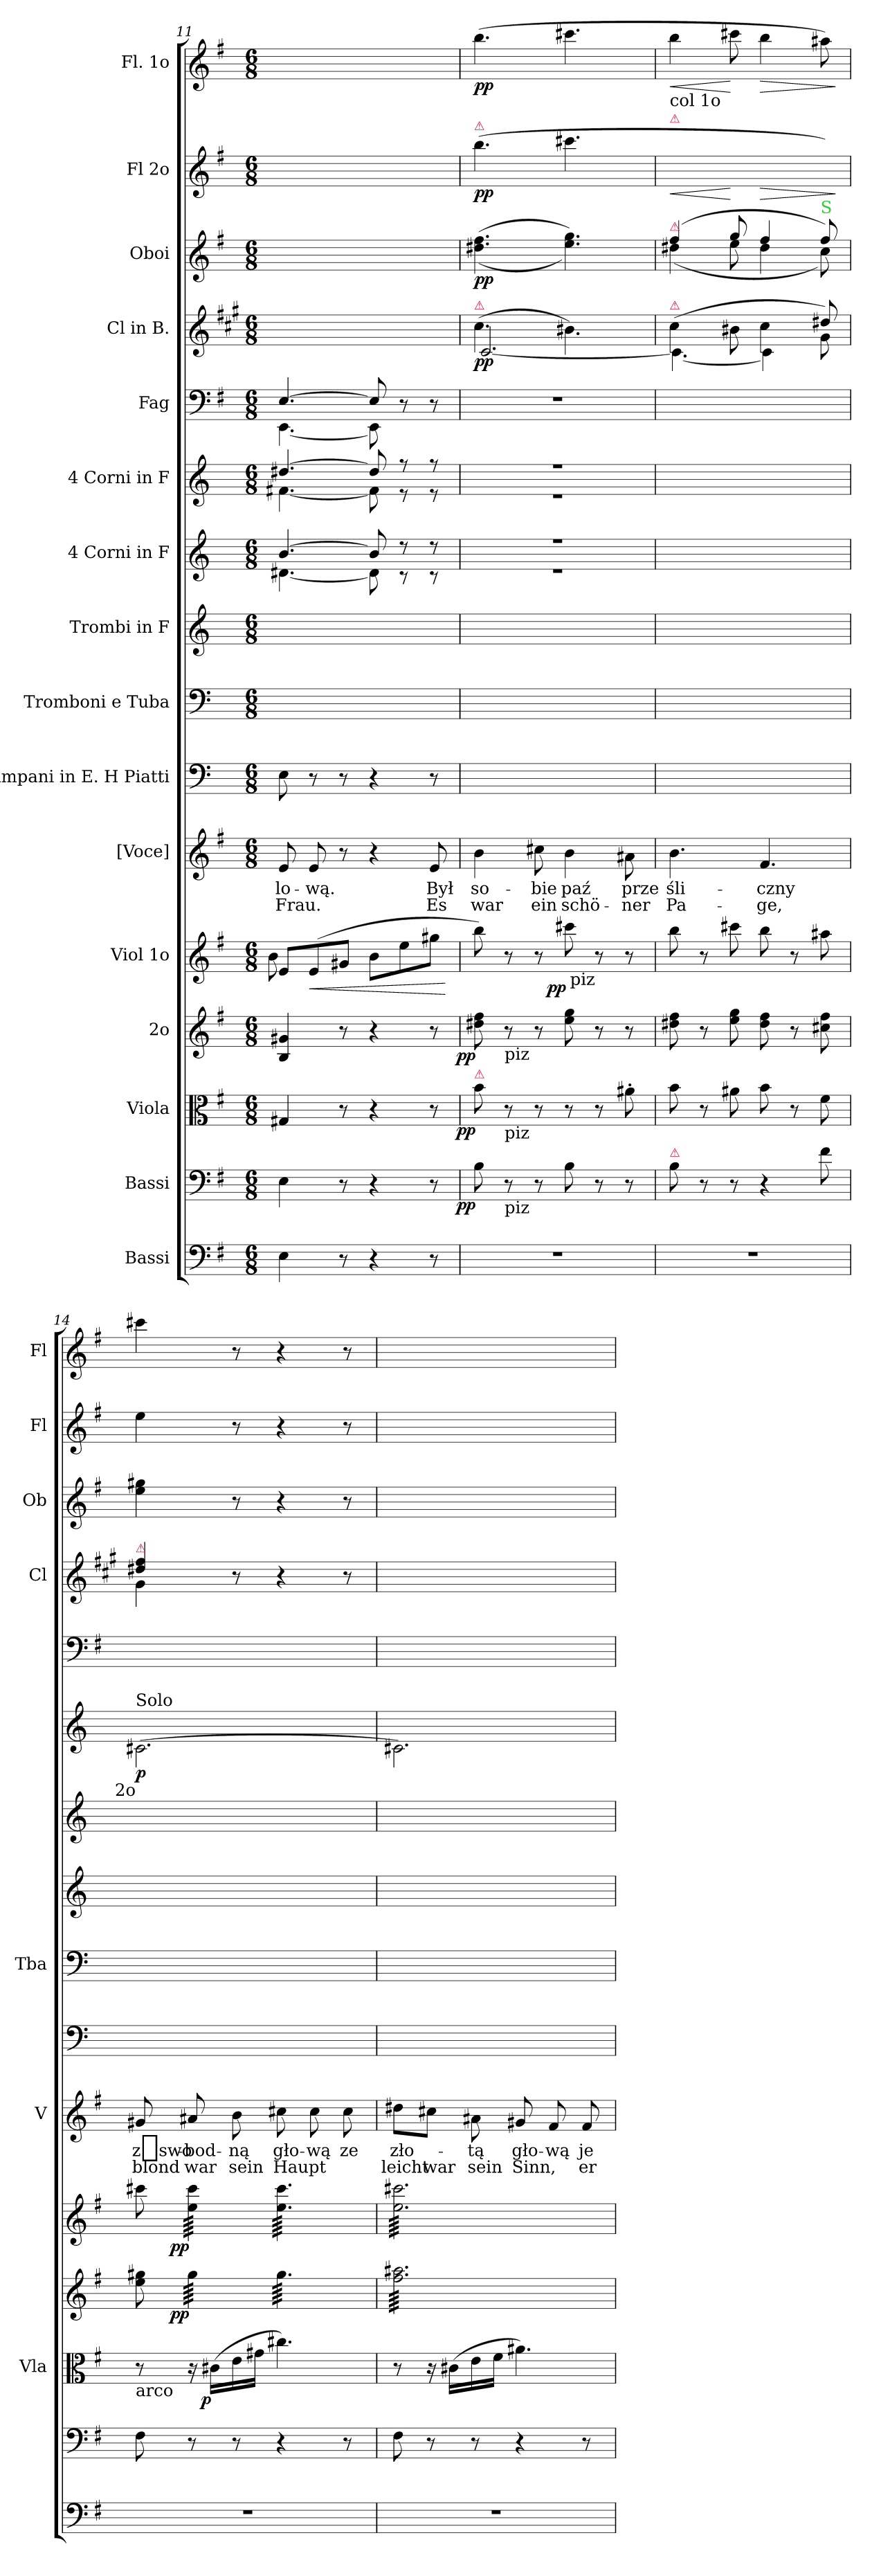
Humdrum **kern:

**kern	**kern	**dynam	**kern	**dynam	**kern	**dynam	**kern	**dynam	**kern	**text	**text	**kern	**kern	**kern	**kern	**kern	**dynam	**kern	**kern	**dynam	**kern	**dynam	**kern	**dynam	**kern	**dynam
*part16	*part15	*part15	*part14	*part14	*part13	*part13	*part12	*part12	*part11	*part11	*part11	*part10	*part9	*part8	*part7	*part6	*part6	*part5	*part4	*part4	*part3	*part3	*part2	*part2	*part1	*part1
*staff16	*staff15	*staff15	*staff14	*staff14	*staff13	*staff13	*staff12	*staff12	*staff11	*staff11	*staff11	*staff10	*staff9	*staff8	*staff7	*staff6	*staff6	*staff5	*staff4	*staff4	*staff3	*staff3	*staff2	*staff2	*staff1	*staff1
*I"Bassi	*I"Bassi	*	*I"Viola	*	*I"2o	*	*I"Viol 1o	*	*I"[Voce]	*	*	*I"Timpani in E. H Piatti	*I"Tromboni e Tuba	*I"Trombi in F	*I"4 Corni in F	*I"4 Corni in F	*	*I"Fag	*I"Cl in B.	*	*I"Oboi	*	*I"Fl 2o	*	*I"Fl. 1o	*
*	*	*	*I'Vla	*	*	*	*	*	*I'V	*	*	*	*I'Tba	*	*	*	*	*	*I'Cl	*	*I'Ob	*	*I'Fl	*	*I'Fl	*
*clefF4	*clefF4	*	*clefC3	*	*clefG2	*	*clefG2	*	*clefG2	*	*	*clefF4	*clefF4	*clefG2	*clefG2	*clefG2	*	*clefF4	*clefG2	*	*clefG2	*	*clefG2	*	*clefG2	*
*	*	*	*	*	*	*	*	*	*	*	*	*	*	*ITrd-3c-5	*ITrd4c7	*ITrd4c7	*	*	*ITrd1c2	*	*	*	*	*	*	*
*k[f#]	*k[f#]	*	*k[f#]	*	*k[f#]	*	*k[f#]	*	*k[f#]	*	*	*k[]	*k[]	*k[b-]	*k[b-]	*k[b-]	*	*k[f#]	*k[f#]	*	*k[f#]	*	*k[f#]	*	*k[f#]	*
*M6/8	*M6/8	*	*M6/8	*	*M6/8	*	*M6/8	*	*M6/8	*	*	*M6/8	*M6/8	*M6/8	*M6/8	*M6/8	*	*M6/8	*M6/8	*	*M6/8	*	*M6/8	*	*M6/8	*
=11	=11	=11	=11	=11	=11	=11	=11	=11	=11	=11	=11	=11	=11	=11	=11	=11	=11	=11	=11	=11	=11	=11	=11	=11	=11	=11
*	*	*	*	*	*	*	*^	*	*	*	*	*	*	*	*^	*^	*	*^	*	*	*	*	*	*	*	*
4E\	4E\	.	4G#X/	.	4B/ 4g#X/	.	8e/L	8b\	.	8e/	-lo-	Frau.	8E\	2.ryy	2.ryy	[4.e/	[4.G#X\	[4.g#X/	[4.Bn\	.	[4.E/	[4.EE\	2.ryy	.	2.ryy	.	2.ryy	.	2.ryy	.
!	!	!	!	!	!	!	!	!	!LO:HP:b	!	!	!	!	!	!	!	!	!	!	!	!	!	!	!	!	!	!	!	!	!
.	.	.	.	.	.	.	(<8e/	8ryy	<	8e/	-wą.	.	8r	.	.	.	.	.	.	.	.	.	.	.	.	.	.	.	.	.
8r	8r	.	8r	.	8r	.	8g#X/J	8ryy	.	8r	.	.	8r	.	.	.	.	.	.	.	.	.	.	.	.	.	.	.	.	.
4r	4r	.	4r	.	4r	.	8b\L	4ryy	.	4r	.	.	4r	.	.	8e/]	8G#\]	8g#/]	8B\]	.	8E/]	8EE\]	.	.	.	.	.	.	.	.
.	.	.	.	.	.	.	8ee\	.	.	.	.	.	.	.	.	8r	8rc	8r	8r	.	8r	8ryy	.	.	.	.	.	.	.	.
8r	8r	.	8r	.	8r	.	8gg#X\J	8ryy	.	8e/	Był	Es	8r	.	.	8r	8rc	8r	8r	.	8r	8ryy	.	.	.	.	.	.	.	.
*	*	*	*	*	*	*	*	*	*	*	*	*	*	*	*	*v	*v	*	*	*	*v	*v	*	*	*	*	*	*	*	*
*	*	*	*	*	*	*	*v	*v	*	*	*	*	*	*	*	*	*v	*v	*	*	*	*	*	*	*	*	*	*
.	.	.	.	.	.	.	.	[	.	.	.	.	.	.	.	.	.	.	.	.	.	.	.	.	.	.
=12	=12	=12	=12	=12	=12	=12	=12	=12	=12	=12	=12	=12	=12	=12	=12	=12	=12	=12	=12	=12	=12	=12	=12	=12	=12	=12
*	*	*	*	*	*	*	*	*	*	*	*	*	*	*	*^	*^	*	*	*^	*	*	*	*	*	*	*
!	!	!	!	!	!	!	!	!	!	!	!	!	!	!	!	!	!	!	!	!	!	!	!	!	!	!LO:TX:a:color=crimson:t=⚠	!	!	!
!	!	!	!	!	!	!	!	!	!	!	!	!	!	!	!	!	!	!	!	!	!LO:TX:a:color=crimson:t=⚠	!	!	!	!	!	!	!	!
!	!	!	!LO:TX:a:color=crimson:t=⚠	!	!	!	!	!	!	!	!	!	!	!	!	!	!	!	!	!	!	!	!	!	!	!	!	!	!
!	!	!LO:DY:rj	!	!LO:DY:rj	!	!LO:DY:rj	!	!	!	!	!	!	!	!	!	!	!	!	!	!	!	!	!	!	!	!	!	!	!
2.r	8B\	pp	8b\	pp	8dd#X\ 8ff#\	pp	8bb\)	.	4b\	so-	war	2.ryy	2.ryy	2.ryy	2.r	2.r	2.r	2.r	.	2.r	(4.b\	[2.B/	pp	(<(>4.dd#X\ 4.ff#\	pp	(4.bb\	pp	(4.bb\	pp
!	!	!	!	!	!LO:TX:b:t=piz	!	!	!	!	!	!	!	!	!	!	!	!	!	!	!	!	!	!	!	!	!	!	!	!
!	!	!	!LO:TX:b:t=piz	!	!	!	!	!	!	!	!	!	!	!	!	!	!	!	!	!	!	!	!	!	!	!	!	!	!
!	!LO:TX:b:t=piz	!	!	!	!	!	!	!	!	!	!	!	!	!	!	!	!	!	!	!	!	!	!	!	!	!	!	!	!
.	8r	.	8r	.	8r	.	8r	.	.	.	.	.	.	.	.	.	.	.	.	.	.	.	.	.	.	.	.	.	.
.	8r	.	8r	.	8r	.	8r	.	8cc#X\	-bie	ein	.	.	.	.	.	.	.	.	.	.	.	.	.	.	.	.	.	.
!	!	!	!	!	!	!	!	!LO:DY:rj	!	!	!	!	!	!	!	!	!	!	!	!	!	!	!	!	!	!	!	!	!
.	8B\	.	8r	.	8ee\ 8gg\	.	8ccc#X\	pp	4b\	paź	schö-	.	.	.	.	.	.	.	.	.	4.a#X\)	.	.	4.ee\ 4.gg\))	.	4.ccc#X\	.	4.ccc#X\	.
!	!	!	!	!	!	!	!LO:TX:b:rj:t=piz	!	!	!	!	!	!	!	!	!	!	!	!	!	!	!	!	!	!	!	!	!	!
.	8r	.	8r	.	8r	.	8r	.	.	.	.	.	.	.	.	.	.	.	.	.	.	.	.	.	.	.	.	.	.
.	8r	.	8a#X'\	.	8r	.	8r	.	8a#X\	prze	-ner	.	.	.	.	.	.	.	.	.	.	.	.	.	.	.	.	.	.
*	*	*	*	*	*	*	*	*	*	*	*	*	*	*	*v	*v	*	*	*	*	*	*	*	*	*	*	*	*	*
*	*	*	*	*	*	*	*	*	*	*	*	*	*	*	*	*v	*v	*	*	*	*	*	*	*	*	*	*	*
=13	=13	=13	=13	=13	=13	=13	=13	=13	=13	=13	=13	=13	=13	=13	=13	=13	=13	=13	=13	=13	=13	=13	=13	=13	=13	=13	=13
*	*	*	*	*	*	*	*	*	*	*	*	*	*	*	*	*	*	*	*	*	*	*^	*	*	*	*	*
!	!	!	!	!	!	!	!	!	!	!	!	!	!	!	!	!	!	!	!	!	!	!	!	!	!LO:TX:a:color=crimson:t=⚠	!	!	!
!	!	!	!	!	!	!	!	!	!	!	!	!	!	!	!	!	!	!	!	!	!	!	!	!	!LO:TX:a:t=col 1o	!	!	!
!	!	!	!	!	!	!	!	!	!	!	!	!	!	!	!	!	!	!	!	!	!	!LO:TX:a:color=crimson:t=⚠	!	!	!	!	!	!
!	!	!	!	!	!	!	!	!	!	!	!	!	!	!	!	!	!	!	!LO:TX:a:color=crimson:t=⚠	!	!	!	!	!	!	!	!	!
!	!LO:TX:a:color=crimson:t=⚠	!	!	!	!	!	!	!	!	!	!	!	!	!	!	!	!	!	!	!	!	!	!	!	!	!	!	!
!	!	!	!	!	!	!	!	!	!	!	!	!	!	!	!	!	!	!	!	!	!	!	!	!	!	!LO:HP:b	!	!LO:HP:b
2.r	8B\	.	8b\	.	8dd#X\ 8ff#\	.	8bb\	.	4.b\	-śli-	Pa-	2.ryy	2.ryy	2.ryy	2.ryy	2.ryy	.	2.ryy	(4b\	4.B\_	.	(4ff#/	(4dd#X\	.	4bb\yy	<	4bb\	<
.	8r	.	8r	.	8r	.	8r	.	.	.	.	.	.	.	.	.	.	.	.	.	.	.	.	.	.	.	.	.
.	8r	.	8a#X\	.	8ee\ 8gg\	.	8ccc#X\	.	.	.	.	.	.	.	.	.	.	.	8a#X\	.	.	8gg/	8ee\	.	8ccc#X\yy	[	8ccc#X\	[
!	!	!	!	!	!	!	!	!	!	!	!	!	!	!	!	!	!	!	!	!	!	!	!	!	!	!LO:HP:b	!	!LO:HP:b
.	4r	.	8b\	.	8dd#\ 8ff#\	.	8bb\	.	4.f#/	-czny	-ge,	.	.	.	.	.	.	.	4b\	4B\]	.	4ff#/	4dd#\	.	4bb\yy	>	4bb\	>
.	.	.	8r	.	8r	.	8r	.	.	.	.	.	.	.	.	.	.	.	.	.	.	.	.	.	.	.	.	.
!	!	!	!	!	!	!	!	!	!	!	!	!	!	!	!	!	!	!	!	!	!	!LO:TX:a:color=limegreen:t=S	!	!	!	!	!	!
.	8f#\	.	8f#\	.	8cc#X\ 8ff#\	.	8aa#X\	.	.	.	.	.	.	.	.	.	.	.	8cc#X/)	8f#\	.	8ff#/)	8cc\)	.	8aa#X\yy)	.	8aa#X\)	.
*	*	*	*	*	*	*	*	*	*	*	*	*	*	*	*	*	*	*	*v	*v	*	*	*	*	*	*	*	*
*	*	*	*	*	*	*	*	*	*	*	*	*	*	*	*	*	*	*	*	*	*v	*v	*	*	*	*	*
.	.	.	.	.	.	.	.	.	.	.	.	.	.	.	.	.	.	.	.	.	.	.	.	]	.	]
=14	=14	=14	=14	=14	=14	=14	=14	=14	=14	=14	=14	=14	=14	=14	=14	=14	=14	=14	=14	=14	=14	=14	=14	=14	=14	=14
*	*	*	*	*	*	*	*	*	*	*	*	*	*	*	*	*	*	*	*^	*	*	*	*	*	*	*
!	!	!	!	!	!	!	!	!	!	!	!	!	!	!	!	!	!	!	!LO:TX:a:color=crimson:t=⚠	!	!	!	!	!	!	!	!
!	!	!	!	!	!	!	!	!	!	!	!	!	!	!	!	!LO:TX:b:rj:t=2o	!	!	!	!	!	!	!	!	!	!	!
!	!	!	!	!	!	!	!	!	!	!	!	!	!	!	!	!LO:TX:a:t=Solo	!	!	!	!	!	!	!	!	!	!	!
!	!	!	!LO:TX:b:t=arco	!	!	!	!	!	!	!	!	!	!	!	!	!	!	!	!	!	!	!	!	!	!	!	!
2.r	8F#\	.	8r	.	8ee\ 8gg#X\	.	8ccc#X\	.	8g#X/	z_swo-	blond	2.ryy	2.ryy	2.ryy	2.ryy	[2.F#X\	p	2.ryy	4cc#X/ 4ee/	4f#\	.	4ee\ 4gg#X\	.	4ee\	.	4ccc#X\	.
!	!	!	!	!	!	!LO:DY:rj	!	!LO:DY:rj	!	!	!	!	!	!	!	!	!	!	!	!	!	!	!	!	!	!	!
*	*	*	*	*	*tremolo	*	*	*	*	*	*	*	*	*	*	*	*	*	*	*	*	*	*	*	*	*	*
*	*	*	*	*	*	*	*tremolo	*	*	*	*	*	*	*	*	*	*	*	*	*	*	*	*	*	*	*	*
.	8r	.	16r	.	64gg#\LLLL	pp	64ee\ 64ccc#\LLLL	pp	8a#X/	-bod-	war	.	.	.	.	.	.	.	.	.	.	.	.	.	.	.	.
.	.	.	.	.	64gg#\	.	64ee\ 64ccc#\	.	.	.	.	.	.	.	.	.	.	.	.	.	.	.	.	.	.	.	.
.	.	.	.	.	64gg#\	.	64ee\ 64ccc#\	.	.	.	.	.	.	.	.	.	.	.	.	.	.	.	.	.	.	.	.
.	.	.	.	.	64gg#\	.	64ee\ 64ccc#\	.	.	.	.	.	.	.	.	.	.	.	.	.	.	.	.	.	.	.	.
!	!	!	!	!LO:DY:rj	!	!	!	!	!	!	!	!	!	!	!	!	!	!	!	!	!	!	!	!	!	!	!
.	.	.	(16c#X\LL	p	64gg#\	.	64ee\ 64ccc#\	.	.	.	.	.	.	.	.	.	.	.	.	.	.	.	.	.	.	.	.
.	.	.	.	.	64gg#\	.	64ee\ 64ccc#\	.	.	.	.	.	.	.	.	.	.	.	.	.	.	.	.	.	.	.	.
.	.	.	.	.	64gg#\	.	64ee\ 64ccc#\	.	.	.	.	.	.	.	.	.	.	.	.	.	.	.	.	.	.	.	.
.	.	.	.	.	64gg#\	.	64ee\ 64ccc#\	.	.	.	.	.	.	.	.	.	.	.	.	.	.	.	.	.	.	.	.
.	8r	.	16e\	.	64gg#\	.	64ee\ 64ccc#\	.	8b\	-ną	sein	.	.	.	.	.	.	.	8r	8ryy	.	8r	.	8r	.	8r	.
.	.	.	.	.	64gg#\	.	64ee\ 64ccc#\	.	.	.	.	.	.	.	.	.	.	.	.	.	.	.	.	.	.	.	.
.	.	.	.	.	64gg#\	.	64ee\ 64ccc#\	.	.	.	.	.	.	.	.	.	.	.	.	.	.	.	.	.	.	.	.
.	.	.	.	.	64gg#\	.	64ee\ 64ccc#\	.	.	.	.	.	.	.	.	.	.	.	.	.	.	.	.	.	.	.	.
.	.	.	16g#X\JJ	.	64gg#\	.	64ee\ 64ccc#\	.	.	.	.	.	.	.	.	.	.	.	.	.	.	.	.	.	.	.	.
.	.	.	.	.	64gg#\	.	64ee\ 64ccc#\	.	.	.	.	.	.	.	.	.	.	.	.	.	.	.	.	.	.	.	.
.	.	.	.	.	64gg#\	.	64ee\ 64ccc#\	.	.	.	.	.	.	.	.	.	.	.	.	.	.	.	.	.	.	.	.
.	.	.	.	.	64gg#\JJJJ	.	64ee\ 64ccc#\JJJJ	.	.	.	.	.	.	.	.	.	.	.	.	.	.	.	.	.	.	.	.
.	4r	.	4.cc#X\)	.	64gg#\LLLL	.	64ee\ 64ccc#\LLLL	.	8cc#X\	gło-	Haupt	.	.	.	.	.	.	.	4r	4ryy	.	4r	.	4r	.	4r	.
.	.	.	.	.	64gg#\	.	64ee\ 64ccc#\	.	.	.	.	.	.	.	.	.	.	.	.	.	.	.	.	.	.	.	.
.	.	.	.	.	64gg#\	.	64ee\ 64ccc#\	.	.	.	.	.	.	.	.	.	.	.	.	.	.	.	.	.	.	.	.
.	.	.	.	.	64gg#\	.	64ee\ 64ccc#\	.	.	.	.	.	.	.	.	.	.	.	.	.	.	.	.	.	.	.	.
.	.	.	.	.	64gg#\	.	64ee\ 64ccc#\	.	.	.	.	.	.	.	.	.	.	.	.	.	.	.	.	.	.	.	.
.	.	.	.	.	64gg#\	.	64ee\ 64ccc#\	.	.	.	.	.	.	.	.	.	.	.	.	.	.	.	.	.	.	.	.
.	.	.	.	.	64gg#\	.	64ee\ 64ccc#\	.	.	.	.	.	.	.	.	.	.	.	.	.	.	.	.	.	.	.	.
.	.	.	.	.	64gg#\	.	64ee\ 64ccc#\	.	.	.	.	.	.	.	.	.	.	.	.	.	.	.	.	.	.	.	.
.	.	.	.	.	64gg#\	.	64ee\ 64ccc#\	.	8cc#\	-wą	.	.	.	.	.	.	.	.	.	.	.	.	.	.	.	.	.
.	.	.	.	.	64gg#\	.	64ee\ 64ccc#\	.	.	.	.	.	.	.	.	.	.	.	.	.	.	.	.	.	.	.	.
.	.	.	.	.	64gg#\	.	64ee\ 64ccc#\	.	.	.	.	.	.	.	.	.	.	.	.	.	.	.	.	.	.	.	.
.	.	.	.	.	64gg#\	.	64ee\ 64ccc#\	.	.	.	.	.	.	.	.	.	.	.	.	.	.	.	.	.	.	.	.
.	.	.	.	.	64gg#\	.	64ee\ 64ccc#\	.	.	.	.	.	.	.	.	.	.	.	.	.	.	.	.	.	.	.	.
.	.	.	.	.	64gg#\	.	64ee\ 64ccc#\	.	.	.	.	.	.	.	.	.	.	.	.	.	.	.	.	.	.	.	.
.	.	.	.	.	64gg#\	.	64ee\ 64ccc#\	.	.	.	.	.	.	.	.	.	.	.	.	.	.	.	.	.	.	.	.
.	.	.	.	.	64gg#\	.	64ee\ 64ccc#\	.	.	.	.	.	.	.	.	.	.	.	.	.	.	.	.	.	.	.	.
.	8r	.	.	.	64gg#\	.	64ee\ 64ccc#\	.	8cc#\	ze	.	.	.	.	.	.	.	.	8r	8ryy	.	8r	.	8r	.	8r	.
.	.	.	.	.	64gg#\	.	64ee\ 64ccc#\	.	.	.	.	.	.	.	.	.	.	.	.	.	.	.	.	.	.	.	.
.	.	.	.	.	64gg#\	.	64ee\ 64ccc#\	.	.	.	.	.	.	.	.	.	.	.	.	.	.	.	.	.	.	.	.
.	.	.	.	.	64gg#\	.	64ee\ 64ccc#\	.	.	.	.	.	.	.	.	.	.	.	.	.	.	.	.	.	.	.	.
.	.	.	.	.	64gg#\	.	64ee\ 64ccc#\	.	.	.	.	.	.	.	.	.	.	.	.	.	.	.	.	.	.	.	.
.	.	.	.	.	64gg#\	.	64ee\ 64ccc#\	.	.	.	.	.	.	.	.	.	.	.	.	.	.	.	.	.	.	.	.
.	.	.	.	.	64gg#\	.	64ee\ 64ccc#\	.	.	.	.	.	.	.	.	.	.	.	.	.	.	.	.	.	.	.	.
.	.	.	.	.	64gg#\JJJJ	.	64ee\ 64ccc#\JJJJ	.	.	.	.	.	.	.	.	.	.	.	.	.	.	.	.	.	.	.	.
*	*	*	*	*	*	*	*	*	*	*	*	*	*	*	*	*	*	*	*v	*v	*	*	*	*	*	*	*
=15	=15	=15	=15	=15	=15	=15	=15	=15	=15	=15	=15	=15	=15	=15	=15	=15	=15	=15	=15	=15	=15	=15	=15	=15	=15	=15
2.r	8F#\	.	8r	.	64ff#\ 64aa#X\LLLL	.	64ee\ 64ccc#X\LLLL	.	8dd#X\L	zło-	leicht	2.ryy	2.ryy	2.ryy	2.ryy	2.F#X\]	.	2.ryy	2.ryy	.	2.ryy	.	2.ryy	.	2.ryy	.
.	.	.	.	.	64ff#\ 64aa#X\	.	64ee\ 64ccc#X\	.	.	.	.	.	.	.	.	.	.	.	.	.	.	.	.	.	.	.
.	.	.	.	.	64ff#\ 64aa#X\	.	64ee\ 64ccc#X\	.	.	.	.	.	.	.	.	.	.	.	.	.	.	.	.	.	.	.
.	.	.	.	.	64ff#\ 64aa#X\	.	64ee\ 64ccc#X\	.	.	.	.	.	.	.	.	.	.	.	.	.	.	.	.	.	.	.
.	.	.	.	.	64ff#\ 64aa#X\	.	64ee\ 64ccc#X\	.	.	.	.	.	.	.	.	.	.	.	.	.	.	.	.	.	.	.
.	.	.	.	.	64ff#\ 64aa#X\	.	64ee\ 64ccc#X\	.	.	.	.	.	.	.	.	.	.	.	.	.	.	.	.	.	.	.
.	.	.	.	.	64ff#\ 64aa#X\	.	64ee\ 64ccc#X\	.	.	.	.	.	.	.	.	.	.	.	.	.	.	.	.	.	.	.
.	.	.	.	.	64ff#\ 64aa#X\	.	64ee\ 64ccc#X\	.	.	.	.	.	.	.	.	.	.	.	.	.	.	.	.	.	.	.
.	8r	.	16r	.	64ff#\ 64aa#X\	.	64ee\ 64ccc#X\	.	8cc#X\J	.	war	.	.	.	.	.	.	.	.	.	.	.	.	.	.	.
.	.	.	.	.	64ff#\ 64aa#X\	.	64ee\ 64ccc#X\	.	.	.	.	.	.	.	.	.	.	.	.	.	.	.	.	.	.	.
.	.	.	.	.	64ff#\ 64aa#X\	.	64ee\ 64ccc#X\	.	.	.	.	.	.	.	.	.	.	.	.	.	.	.	.	.	.	.
.	.	.	.	.	64ff#\ 64aa#X\	.	64ee\ 64ccc#X\	.	.	.	.	.	.	.	.	.	.	.	.	.	.	.	.	.	.	.
.	.	.	(16c#X\LL	.	64ff#\ 64aa#X\	.	64ee\ 64ccc#X\	.	.	.	.	.	.	.	.	.	.	.	.	.	.	.	.	.	.	.
.	.	.	.	.	64ff#\ 64aa#X\	.	64ee\ 64ccc#X\	.	.	.	.	.	.	.	.	.	.	.	.	.	.	.	.	.	.	.
.	.	.	.	.	64ff#\ 64aa#X\	.	64ee\ 64ccc#X\	.	.	.	.	.	.	.	.	.	.	.	.	.	.	.	.	.	.	.
.	.	.	.	.	64ff#\ 64aa#X\	.	64ee\ 64ccc#X\	.	.	.	.	.	.	.	.	.	.	.	.	.	.	.	.	.	.	.
.	8r	.	16e\	.	64ff#\ 64aa#X\	.	64ee\ 64ccc#X\	.	8a#X\	-tą	sein	.	.	.	.	.	.	.	.	.	.	.	.	.	.	.
.	.	.	.	.	64ff#\ 64aa#X\	.	64ee\ 64ccc#X\	.	.	.	.	.	.	.	.	.	.	.	.	.	.	.	.	.	.	.
.	.	.	.	.	64ff#\ 64aa#X\	.	64ee\ 64ccc#X\	.	.	.	.	.	.	.	.	.	.	.	.	.	.	.	.	.	.	.
.	.	.	.	.	64ff#\ 64aa#X\	.	64ee\ 64ccc#X\	.	.	.	.	.	.	.	.	.	.	.	.	.	.	.	.	.	.	.
.	.	.	16f#\JJ	.	64ff#\ 64aa#X\	.	64ee\ 64ccc#X\	.	.	.	.	.	.	.	.	.	.	.	.	.	.	.	.	.	.	.
.	.	.	.	.	64ff#\ 64aa#X\	.	64ee\ 64ccc#X\	.	.	.	.	.	.	.	.	.	.	.	.	.	.	.	.	.	.	.
.	.	.	.	.	64ff#\ 64aa#X\	.	64ee\ 64ccc#X\	.	.	.	.	.	.	.	.	.	.	.	.	.	.	.	.	.	.	.
.	.	.	.	.	64ff#\ 64aa#X\	.	64ee\ 64ccc#X\	.	.	.	.	.	.	.	.	.	.	.	.	.	.	.	.	.	.	.
.	4r	.	4.a#X\)	.	64ff#\ 64aa#X\	.	64ee\ 64ccc#X\	.	8g#X/	gło-	Sinn,	.	.	.	.	.	.	.	.	.	.	.	.	.	.	.
.	.	.	.	.	64ff#\ 64aa#X\	.	64ee\ 64ccc#X\	.	.	.	.	.	.	.	.	.	.	.	.	.	.	.	.	.	.	.
.	.	.	.	.	64ff#\ 64aa#X\	.	64ee\ 64ccc#X\	.	.	.	.	.	.	.	.	.	.	.	.	.	.	.	.	.	.	.
.	.	.	.	.	64ff#\ 64aa#X\	.	64ee\ 64ccc#X\	.	.	.	.	.	.	.	.	.	.	.	.	.	.	.	.	.	.	.
.	.	.	.	.	64ff#\ 64aa#X\	.	64ee\ 64ccc#X\	.	.	.	.	.	.	.	.	.	.	.	.	.	.	.	.	.	.	.
.	.	.	.	.	64ff#\ 64aa#X\	.	64ee\ 64ccc#X\	.	.	.	.	.	.	.	.	.	.	.	.	.	.	.	.	.	.	.
.	.	.	.	.	64ff#\ 64aa#X\	.	64ee\ 64ccc#X\	.	.	.	.	.	.	.	.	.	.	.	.	.	.	.	.	.	.	.
.	.	.	.	.	64ff#\ 64aa#X\	.	64ee\ 64ccc#X\	.	.	.	.	.	.	.	.	.	.	.	.	.	.	.	.	.	.	.
.	.	.	.	.	64ff#\ 64aa#X\	.	64ee\ 64ccc#X\	.	8f#/	-wą	.	.	.	.	.	.	.	.	.	.	.	.	.	.	.	.
.	.	.	.	.	64ff#\ 64aa#X\	.	64ee\ 64ccc#X\	.	.	.	.	.	.	.	.	.	.	.	.	.	.	.	.	.	.	.
.	.	.	.	.	64ff#\ 64aa#X\	.	64ee\ 64ccc#X\	.	.	.	.	.	.	.	.	.	.	.	.	.	.	.	.	.	.	.
.	.	.	.	.	64ff#\ 64aa#X\	.	64ee\ 64ccc#X\	.	.	.	.	.	.	.	.	.	.	.	.	.	.	.	.	.	.	.
.	.	.	.	.	64ff#\ 64aa#X\	.	64ee\ 64ccc#X\	.	.	.	.	.	.	.	.	.	.	.	.	.	.	.	.	.	.	.
.	.	.	.	.	64ff#\ 64aa#X\	.	64ee\ 64ccc#X\	.	.	.	.	.	.	.	.	.	.	.	.	.	.	.	.	.	.	.
.	.	.	.	.	64ff#\ 64aa#X\	.	64ee\ 64ccc#X\	.	.	.	.	.	.	.	.	.	.	.	.	.	.	.	.	.	.	.
.	.	.	.	.	64ff#\ 64aa#X\	.	64ee\ 64ccc#X\	.	.	.	.	.	.	.	.	.	.	.	.	.	.	.	.	.	.	.
.	8r	.	.	.	64ff#\ 64aa#X\	.	64ee\ 64ccc#X\	.	8f#/	je-	er	.	.	.	.	.	.	.	.	.	.	.	.	.	.	.
.	.	.	.	.	64ff#\ 64aa#X\	.	64ee\ 64ccc#X\	.	.	.	.	.	.	.	.	.	.	.	.	.	.	.	.	.	.	.
.	.	.	.	.	64ff#\ 64aa#X\	.	64ee\ 64ccc#X\	.	.	.	.	.	.	.	.	.	.	.	.	.	.	.	.	.	.	.
.	.	.	.	.	64ff#\ 64aa#X\	.	64ee\ 64ccc#X\	.	.	.	.	.	.	.	.	.	.	.	.	.	.	.	.	.	.	.
.	.	.	.	.	64ff#\ 64aa#X\	.	64ee\ 64ccc#X\	.	.	.	.	.	.	.	.	.	.	.	.	.	.	.	.	.	.	.
.	.	.	.	.	64ff#\ 64aa#X\	.	64ee\ 64ccc#X\	.	.	.	.	.	.	.	.	.	.	.	.	.	.	.	.	.	.	.
.	.	.	.	.	64ff#\ 64aa#X\	.	64ee\ 64ccc#X\	.	.	.	.	.	.	.	.	.	.	.	.	.	.	.	.	.	.	.
.	.	.	.	.	64ff#\ 64aa#X\JJJJ	.	64ee\ 64ccc#X\JJJJ	.	.	.	.	.	.	.	.	.	.	.	.	.	.	.	.	.	.	.
*	*	*	*	*	*	*	*Xtremolo	*	*	*	*	*	*	*	*	*	*	*	*	*	*	*	*	*	*	*
*	*	*	*	*	*Xtremolo	*	*	*	*	*	*	*	*	*	*	*	*	*	*	*	*	*	*	*	*	*
=	=	=	=	=	=	=	=	=	=	=	=	=	=	=	=	=	=	=	=	=	=	=	=	=	=	=
*-	*-	*-	*-	*-	*-	*-	*-	*-	*-	*-	*-	*-	*-	*-	*-	*-	*-	*-	*-	*-	*-	*-	*-	*-	*-	*-
